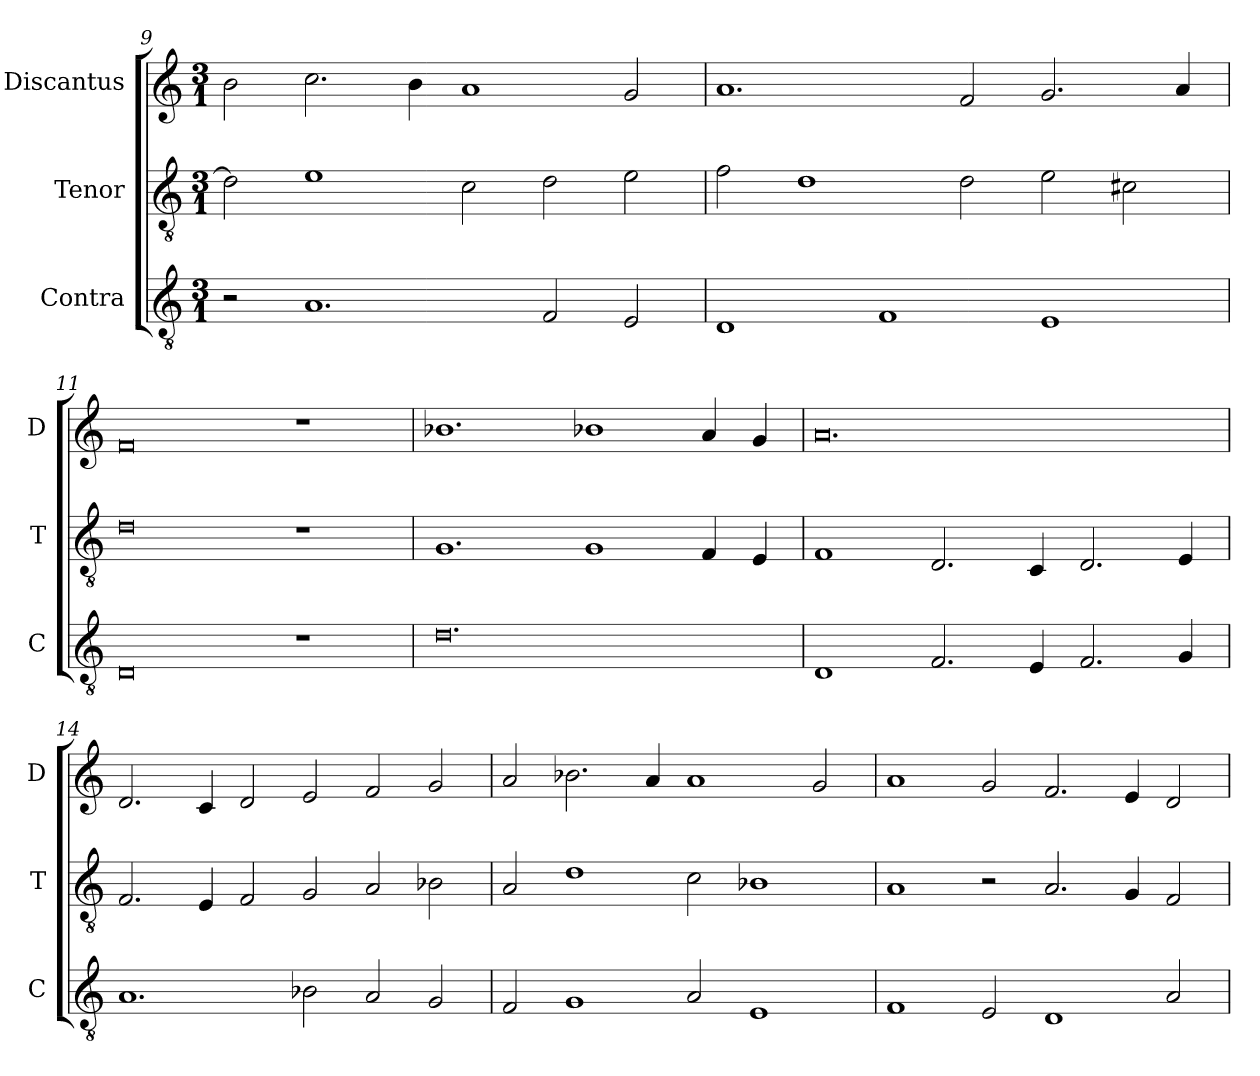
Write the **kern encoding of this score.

**kern	**kern	**kern
*part3	*part2	*part1
*staff3	*staff2	*staff1
*I"Contra	*I"Tenor	*I"Discantus
*I'C	*I'T	*I'D
*clefGv2	*clefGv2	*clefG2
*k[]	*k[]	*k[]
*M3/1	*M3/1	*M3/1
=9	=9	=9
2r	2d]	2b
1.A	1e	2.cc
.	.	4b
.	2c	1a
2F	2d	.
2E	2e	2g
=10	=10	=10
1D	2f	1.a
.	1d	.
1F	.	.
.	2d	2f
1E	2e	2.g
.	2c#X	.
.	.	4a
=11	=11	=11
0D	0d	0f
1r	1r	1r
=12	=12	=12
0.d	1.G	1.b-X
.	1G	1b-X
.	4F	4a
.	4E	4g
=13	=13	=13
1D	1F	0.a
2.F	2.D	.
4E	4C	.
2.F	2.D	.
4G	4E	.
=14	=14	=14
1.A	2.F	2.d
.	4E	4c
.	2F	2d
2B-X	2G	2e
2A	2A	2f
2G	2B-X	2g
=15	=15	=15
2F	2A	2a
1G	1d	2.b-X
.	.	4a
2A	2c	1a
1E	1B-X	.
.	.	2g
=16	=16	=16
1F	1A	1a
2E	2r	2g
1D	2.A	2.f
.	4G	4e
2A	2F	2d
=	=	=
*-	*-	*-
